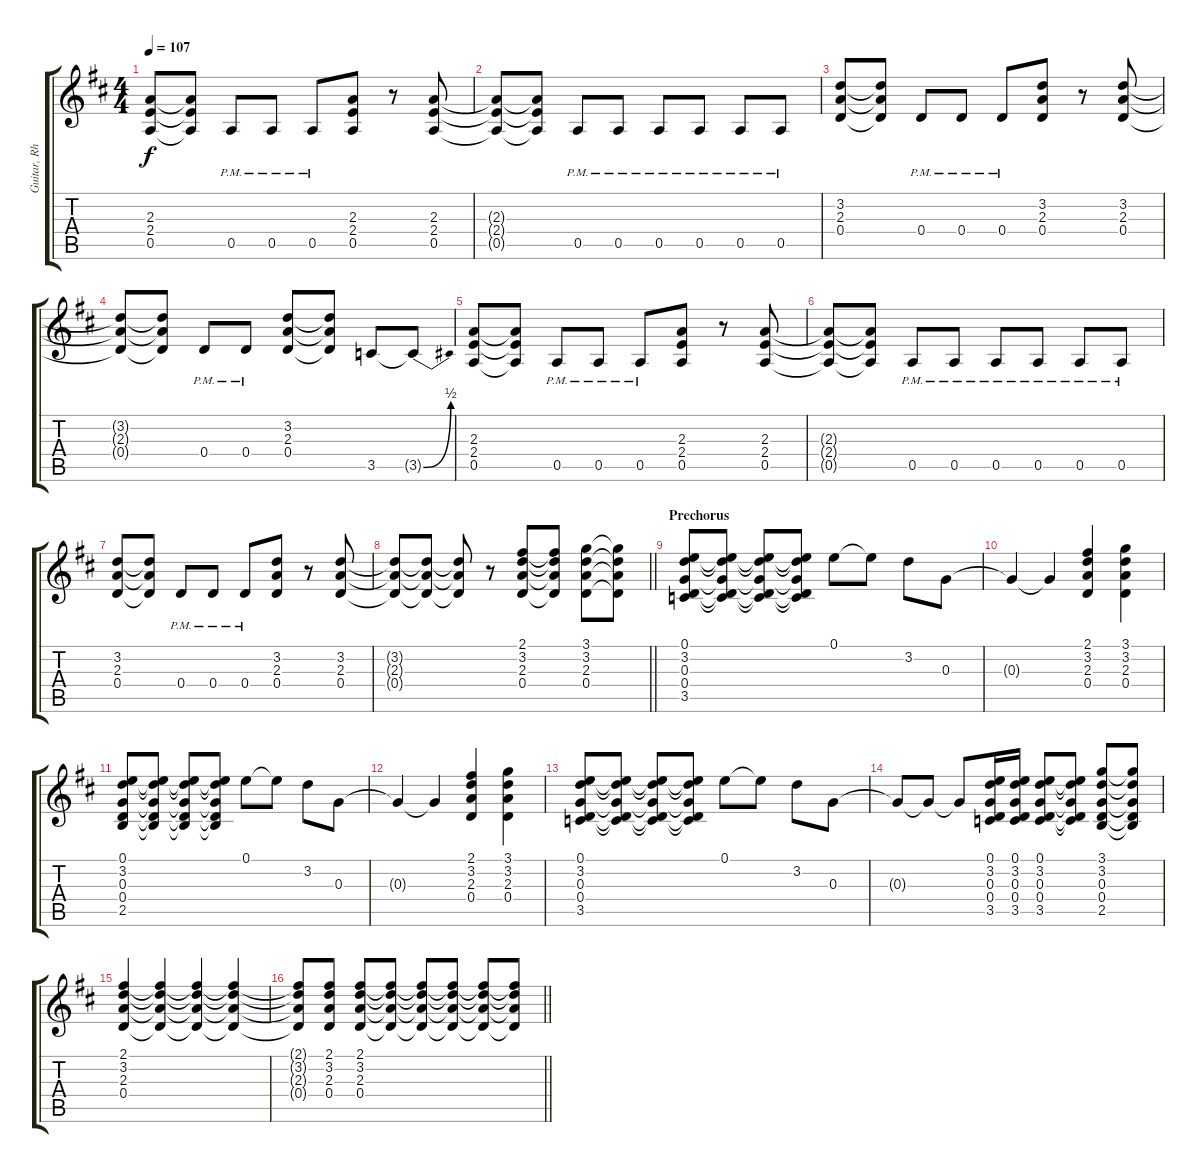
\track ("Guitar, Rhythm" "Guitar, Rh") {solo instrument electricguitarclean}
\staff {score tabs}
\tuning (E4 B3 G3 D3 A2 E2) {hide}
\ts (4 4)
\tempo 107
\clef g2
\ks d
(2.3 2.4 0.5).8{dy f} (2.3{t} 2.4{t} 0.5{t}).8 0.5{pm}.8 0.5{pm}.8 0.5{pm}.8 (2.3 2.4 0.5).8 r.8 (2.3 2.4 0.5).8 |
(2.3{t} 2.4{t} 0.5{t}).8 (2.3{t} 2.4{t} 0.5{t}).8 0.5{pm}.8 0.5{pm}.8 0.5{pm}.8 0.5{pm}.8 0.5{pm}.8 0.5{pm}.8 |
(3.2 2.3 0.4).8 (3.2{t} 2.3{t} 0.4{t}).8 0.4{pm}.8 0.4{pm}.8 0.4{pm}.8 (3.2 2.3 0.4).8 r.8 (3.2 2.3 0.4).8 |
(3.2{t} 2.3{t} 0.4{t}).8 (3.2{t} 2.3{t} 0.4{t}).8 0.4{pm}.8 0.4{pm}.8 (3.2 2.3 0.4).8 (3.2{t} 2.3{t} 0.4{t}).8 3.5.8 3.5{be (bend 0 0 60 2) t}.8 |
(2.3 2.4 0.5).8 (2.3{t} 2.4{t} 0.5{t}).8 0.5{pm}.8 0.5{pm}.8 0.5{pm}.8 (2.3 2.4 0.5).8 r.8 (2.3 2.4 0.5).8 |
(2.3{t} 2.4{t} 0.5{t}).8 (2.3{t} 2.4{t} 0.5{t}).8 0.5{pm}.8 0.5{pm}.8 0.5{pm}.8 0.5{pm}.8 0.5{pm}.8 0.5{pm}.8 |
(3.2 2.3 0.4).8 (3.2{t} 2.3{t} 0.4{t}).8 0.4{pm}.8 0.4{pm}.8 0.4{pm}.8 (3.2 2.3 0.4).8 r.8 (3.2 2.3 0.4).8 |
\barLineRight lightlight
(3.2{t} 2.3{t} 0.4{t}).8 (3.2{t} 2.3{t} 0.4{t}).8 (3.2{t} 2.3{t} 0.4{t}).8 r.8 (2.1 3.2 2.3 0.4).8 (2.1{t} 3.2{t} 2.3{t} 0.4{t}).8 (3.1 3.2 2.3 0.4).8 (3.1{t} 3.2{t} 2.3{t} 0.4{t}).8 |
\section ("" "Prechorus")
(0.1 3.2 0.3 0.4 3.5).8 (0.1{t} 3.2{t} 0.3{t} 0.4{t} 3.5{t}).8 (0.1{t} 3.2{t} 0.3{t} 0.4{t} 3.5{t}).8 (0.1{t} 3.2{t} 0.3{t} 0.4{t} 3.5{t}).8 0.1.8 0.1{t}.8 3.2.8 0.3.8 |
0.3{t}.4 0.3{t}.4 (2.1 3.2 2.3 0.4).4 (3.1 3.2 2.3 0.4).4 |
(0.1 3.2 0.3 0.4 2.5).8 (0.1{t} 3.2{t} 0.3{t} 0.4{t} 2.5{t}).8 (0.1{t} 3.2{t} 0.3{t} 0.4{t} 2.5{t}).8 (0.1{t} 3.2{t} 0.3{t} 0.4{t} 2.5{t}).8 0.1.8 0.1{t}.8 3.2.8 0.3.8 |
0.3{t}.4 0.3{t}.4 (2.1 3.2 2.3 0.4).4 (3.1 3.2 2.3 0.4).4 |
(0.1 3.2 0.3 0.4 3.5).8 (0.1{t} 3.2{t} 0.3{t} 0.4{t} 3.5{t}).8 (0.1{t} 3.2{t} 0.3{t} 0.4{t} 3.5{t}).8 (0.1{t} 3.2{t} 0.3{t} 0.4{t} 3.5{t}).8 0.1.8 0.1{t}.8 3.2.8 0.3.8 |
0.3{t}.8 0.3{t}.8 0.3{t}.8 (0.1 3.2 0.3 0.4 3.5).16 (0.1 3.2 0.3 0.4 3.5).16 (0.1 3.2 0.3 0.4 3.5).8 (0.1{t} 3.2{t} 0.3{t} 0.4{t} 3.5{t}).8 (3.1 3.2 0.3 0.4 2.5).8 (3.1{t} 3.2{t} 0.3{t} 0.4{t} 2.5{t}).8 |
(2.1 3.2 2.3 0.4).4 (2.1{t} 3.2{t} 2.3{t} 0.4{t}).4 (2.1{t} 3.2{t} 2.3{t} 0.4{t}).4 (2.1{t} 3.2{t} 2.3{t} 0.4{t}).4 |
\barLineRight lightlight
(2.1{t} 3.2{t} 2.3{t} 0.4{t}).8 (2.1 3.2 2.3 0.4).8 (2.1 3.2 2.3 0.4).8 (2.1{t} 3.2{t} 2.3{t} 0.4{t}).8 (2.1{t} 3.2{t} 2.3{t} 0.4{t}).8 (2.1{t} 3.2{t} 2.3{t} 0.4{t}).8 (2.1{t} 3.2{t} 2.3{t} 0.4{t}).8 (2.1{t} 3.2{t} 2.3{t} 0.4{t}).8
